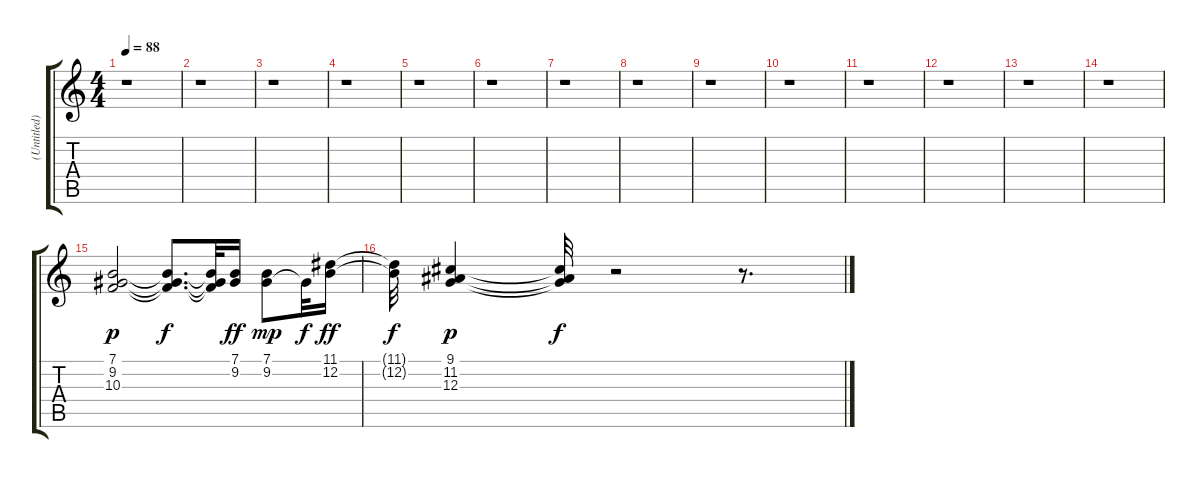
\track ("(Untitled)" "(Untitled)") {instrument synthvoice}
\staff {score tabs}
\tuning (E4 B3 G3 D3 A2 E2) {hide}
\ts (4 4)
\tempo 88
\clef g2
\ks c
r.1{dy f} |
r.1 |
r.1 |
r.1 |
r.1 |
r.1 |
r.1 |
r.1 |
r.1 |
r.1 |
r.1 |
r.1 |
r.1 |
r.1 |
(7.1 9.2 10.3).2{dy p} (7.1{t} 9.2{t} 10.3{t}).8{d dy f} (7.1{t} 9.2{t} 10.3{t}).32 (7.1 9.2).16{dy ff} (7.1 9.2).8{dy mp} 9.2{t}.32{dy f} (11.1 12.2).16{dy ff} |
(11.1{t} 12.2{t}).32{dy f} (9.1 11.2 12.3).4{dy p} (9.1{t} 11.2{t} 12.3{t}).32{dy f} r.2 r.8{d}
